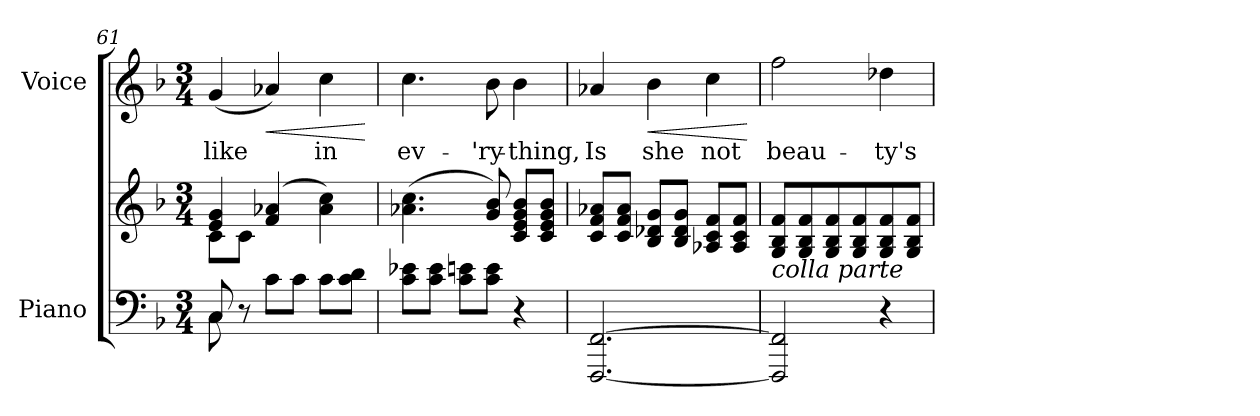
**kern	**kern	**kern	**text	**dynam
*part2	*part2	*part1	*part1	*part1
*staff3	*staff2	*staff1	*staff1	*staff1
*I"Piano	*	*I"Voice	*	*
*I'Pno	*	*	*	*
*clefF4	*clefG2	*clefG2	*	*
*k[b-]	*k[b-]	*k[b-]	*	*
*M3/4	*M3/4	*M3/4	*	*
=61	=61	=61	=61	=61
*^	*^	*	*	*
!	!	!	!	!	!LO:LY:b	!
8C/	8C\	4e/ 4g/	8c\L	(4g/	-like	.
8r	8ryy	.	8c\J	.	.	.
!	!	!	!	!	!	!LO:HP:b
8c\L	2ryy	(4f/ 4a-X/	2ryy	4a-X/)	.	<
8c\J	.	.	.	.	.	.
!	!	!	!	!	!LO:LY:b	!
8c\L	.	4a-\ 4cc\)	.	4cc\	in	.
8c\ 8d\J	.	.	.	.	.	.
*v	*v	*	*	*	*	*
*	*v	*v	*	*	*
.	.	.	.	[
=62	=62	=62	=62	=62
!	!	!	!LO:LY:b	!
8c\ 8e-X\L	(4.a-X\ 4.cc\	4.cc\	ev-	.
8c\ 8e-\J	.	.	.	.
8c\ 8en\L	.	.	.	.
!	!	!	!LO:LY:b	!
8c\ 8e\J	8g/ 8b-/)	8b-\	-'ry-	.
!	!	!	!LO:LY:b	!
4r	8c/ 8e/ 8g/ 8b-/L	4b-\	-thing,	.
.	8c/ 8e/ 8g/ 8b-/J	.	.	.
!!LO:LB:g=z
=63	=63	=63	=63	=63
!	!	!	!LO:LY:b	!
[2.FFF/ [2.FF/	8c/ 8f/ 8a-X/L	4a-X/	Is	.
.	8c/ 8f/ 8a-/J	.	.	.
!	!	!	!LO:LY:b	!LO:HP:b
.	8B-/ 8d-X/ 8g/L	4b-\	she	<
.	8B-/ 8d-/ 8g/J	.	.	.
!	!	!	!LO:LY:b	!
.	8A-X/ 8c/ 8f/L	4cc\	not	.
.	8A-/ 8c/ 8f/J	.	.	.
.	.	.	.	[
=64	=64	=64	=64	=64
!	!	!LO:TX:a:i:t=poco rit.	!	!
!	!LO:TX:b:i:t=colla parte	!	!	!
!	!	!	!LO:LY:b	!
*	*	*^	*	*
2FFF/] 2FF/]	8G/ 8B-/ 8f/L	2ff\	4ryy	beau-	.
.	8G/ 8B-/ 8f/	.	.	.	.
.	8G/ 8B-/ 8f/	.	2ryy	.	.
.	8G/ 8B-/ 8f/	.	.	.	.
!	!	!	!	!LO:LY:b	!
4r	8G/ 8B-/ 8f/	4dd-X\	.	-ty's	.
.	8G/ 8B-/ 8f/J	.	.	.	.
*	*	*v	*v	*	*
=	=	=	=	=
*-	*-	*-	*-	*-
